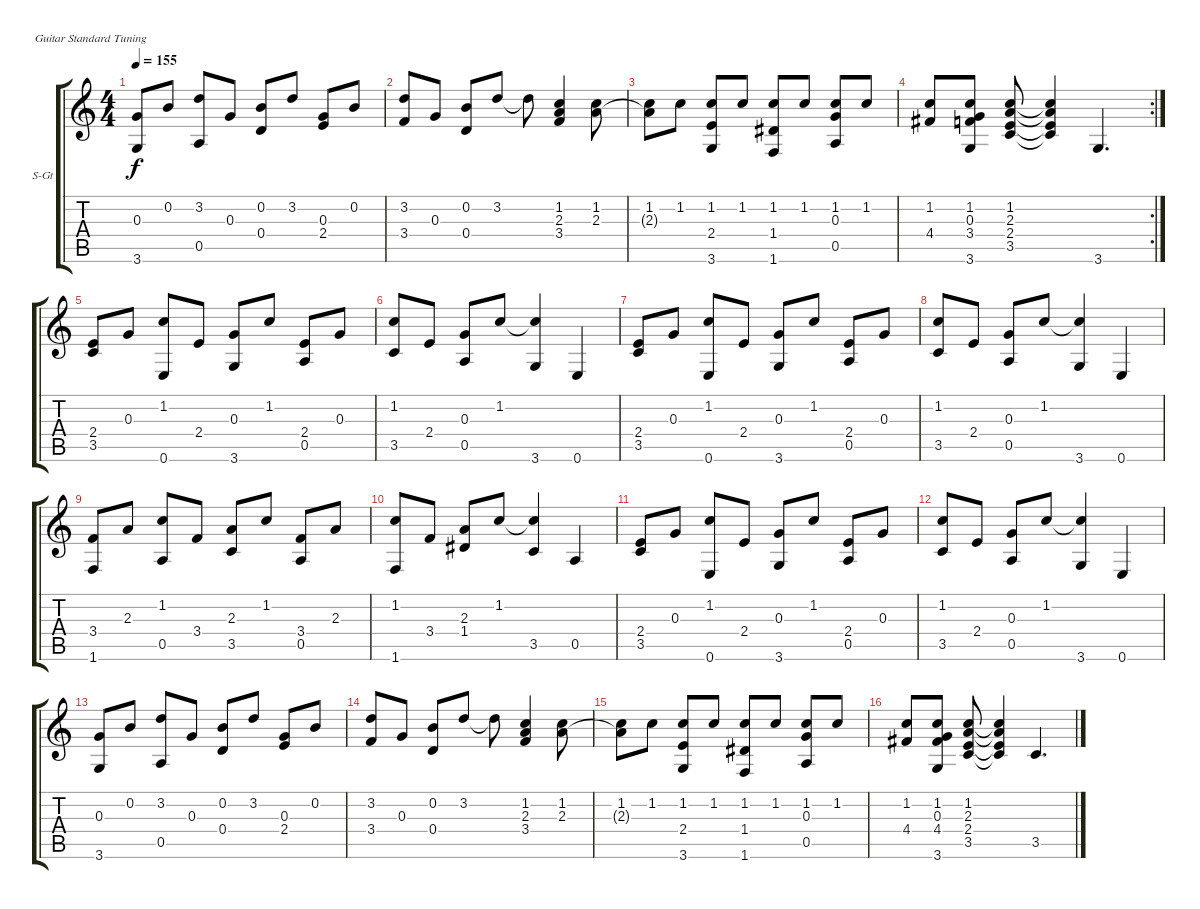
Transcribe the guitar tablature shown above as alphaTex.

\bracketExtendMode groupsimilarinstruments
\firstSystemTrackNameOrientation horizontal
\otherSystemsTrackNameOrientation horizontal
\track ("Äîðîæêà 1" "S-Gt") {instrument acousticguitarsteel}
\staff {score tabs}
\tuning (E4 B3 G3 D3 A2 E2)
\ts (4 4)
\tempo 155
\clef g2
\ks c
(0.3 3.6).8{dy f} 0.2.8 (3.2 0.5).8 0.3.8 (0.2 0.4).8 3.2.8 (0.3 2.4).8 0.2.8 |
(3.2 3.4).8 0.3.8 (0.2 0.4).8 3.2.8 3.2{t}.8 (1.2 2.3 3.4).4 (1.2 2.3).8 |
(1.2 2.3{t}).8 1.2.8 (1.2 2.4 3.6).8 1.2.8 (1.2 1.4 1.6).8 1.2.8 (1.2 0.3 0.5).8 1.2.8 |
\rc 2
(1.2 4.4).8 (1.2 0.3 3.4 3.6).8 (1.2 2.3 2.4 3.5).8 (1.2{t} 2.3{t} 2.4{t} 3.5{t}).4 3.6.4{d} |
(2.4 3.5).8 0.3.8 (1.2 0.6).8 2.4.8 (0.3 3.6).8 1.2.8 (2.4 0.5).8 0.3.8 |
(1.2 3.5).8 2.4.8 (0.3 0.5).8 1.2.8 (1.2{t} 3.6).4 0.6.4 |
(2.4 3.5).8 0.3.8 (1.2 0.6).8 2.4.8 (0.3 3.6).8 1.2.8 (2.4 0.5).8 0.3.8 |
(1.2 3.5).8 2.4.8 (0.3 0.5).8 1.2.8 (1.2{t} 3.6).4 0.6.4 |
(3.4 1.6).8 2.3.8 (1.2 0.5).8 3.4.8 (2.3 3.5).8 1.2.8 (3.4 0.5).8 2.3.8 |
(1.2 1.6).8 3.4.8 (2.3 1.4).8 1.2.8 (1.2{t} 3.5).4 0.5.4 |
(2.4 3.5).8 0.3.8 (1.2 0.6).8 2.4.8 (0.3 3.6).8 1.2.8 (2.4 0.5).8 0.3.8 |
(1.2 3.5).8 2.4.8 (0.3 0.5).8 1.2.8 (1.2{t} 3.6).4 0.6.4 |
(0.3 3.6).8 0.2.8 (3.2 0.5).8 0.3.8 (0.2 0.4).8 3.2.8 (0.3 2.4).8 0.2.8 |
(3.2 3.4).8 0.3.8 (0.2 0.4).8 3.2.8 3.2{t}.8 (1.2 2.3 3.4).4 (1.2 2.3).8 |
(1.2 2.3{t}).8 1.2.8 (1.2 2.4 3.6).8 1.2.8 (1.2 1.4 1.6).8 1.2.8 (1.2 0.3 0.5).8 1.2.8 |
(1.2 4.4).8 (1.2 0.3 4.4 3.6).8 (1.2 2.3 2.4 3.5).8 (1.2{t} 2.3{t} 2.4{t} 3.5{t}).4 3.5.4{d}
